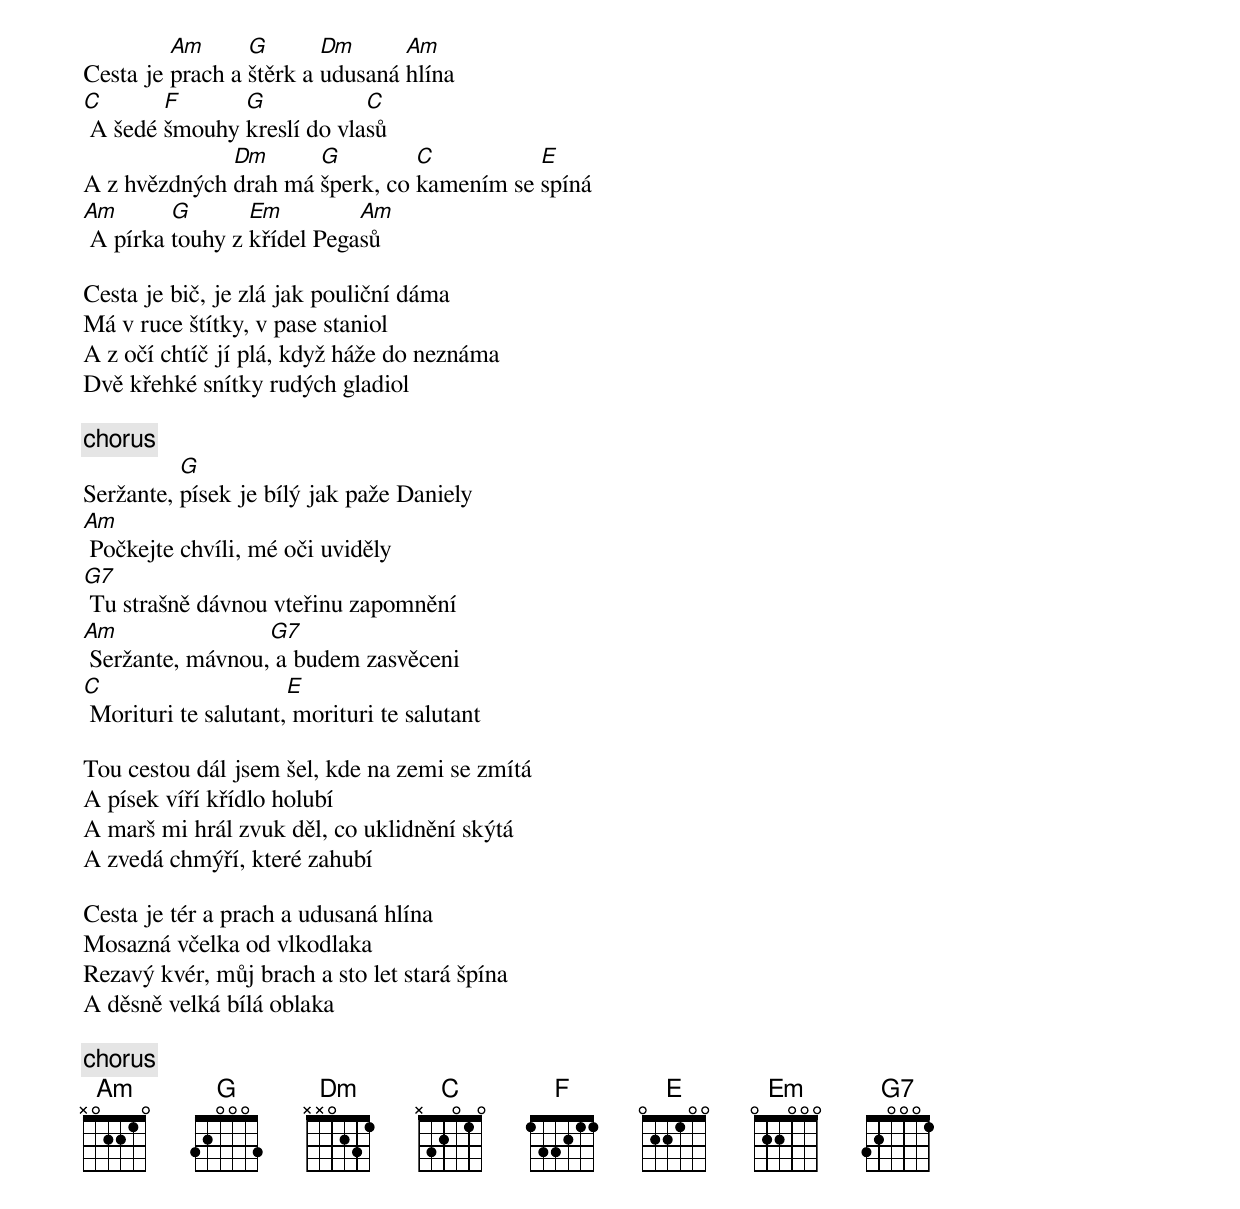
         Am      G       Dm      Am
Cesta je prach a štěrk a udusaná hlína
C       F      G            C
 A šedé šmouhy kreslí do vlasů
              Dm      G         C          E
A z hvězdných drah má šperk, co kamením se spíná
Am       G       Em         Am
 A pírka touhy z křídel Pegasů

Cesta je bič, je zlá jak pouliční dáma
Má v ruce štítky, v pase staniol
A z očí chtíč jí plá, když háže do neznáma
Dvě křehké snítky rudých gladiol

[chorus]
          G
Seržante, písek je bílý jak paže Daniely
Am
 Počkejte chvíli, mé oči uviděly
G7
 Tu strašně dávnou vteřinu zapomnění
Am                G7
 Seržante, mávnou, a budem zasvěceni
C                     E
 Morituri te salutant, morituri te salutant

Tou cestou dál jsem šel, kde na zemi se zmítá
A písek víří křídlo holubí
A marš mi hrál zvuk děl, co uklidnění skýtá
A zvedá chmýří, které zahubí

Cesta je tér a prach a udusaná hlína
Mosazná včelka od vlkodlaka
Rezavý kvér, můj brach a sto let stará špína
A děsně velká bílá oblaka

[chorus]
